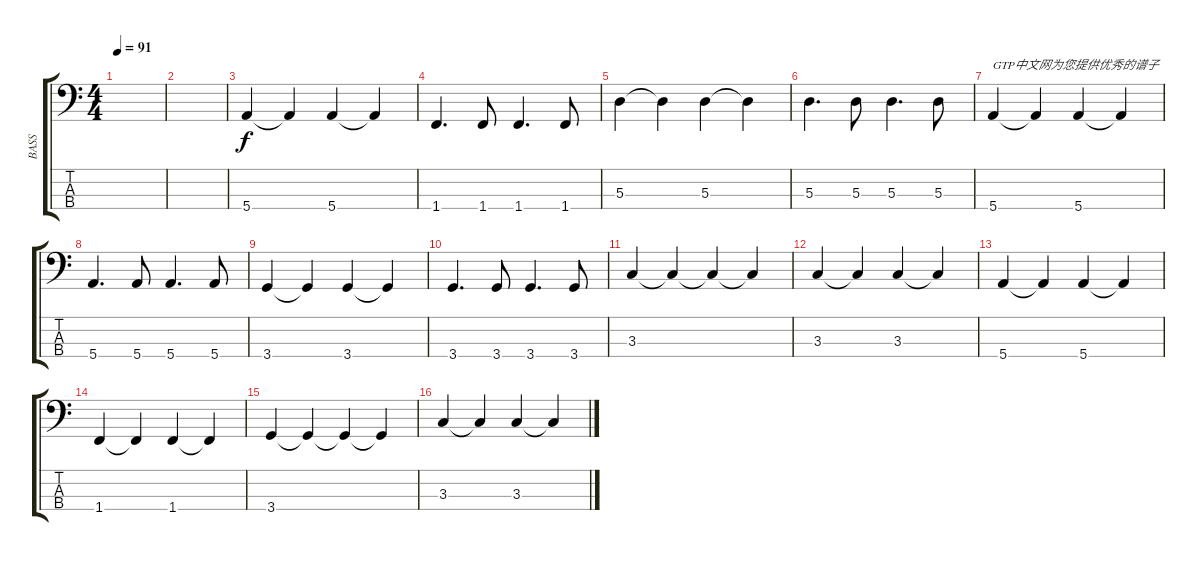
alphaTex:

\track ("BASS" "BASS") {instrument acousticguitarnylon}
\staff {score tabs}
\tuning (G2 D2 A1 E1) {hide}
\ts (4 4)
\tempo 91
\clef f4
\ks c
|
|
5.4.4 5.4{t}.4 5.4.4 5.4{t}.4 |
1.4.4{d} 1.4.8 1.4.4{d} 1.4.8 |
5.3.4 5.3{t}.4 5.3.4 5.3{t}.4 |
5.3.4{d} 5.3.8 5.3.4{d} 5.3.8 |
5.4.4{txt "GTP中文网为您提供优秀的谱子"} 5.4{t}.4 5.4.4 5.4{t}.4 |
5.4.4{d} 5.4.8 5.4.4{d} 5.4.8 |
3.4.4 3.4{t}.4 3.4.4 3.4{t}.4 |
3.4.4{d} 3.4.8 3.4.4{d} 3.4.8 |
3.3.4 3.3{t}.4 3.3{t}.4 3.3{t}.4 |
3.3.4 3.3{t}.4 3.3.4 3.3{t}.4 |
5.4.4 5.4{t}.4 5.4.4 5.4{t}.4 |
1.4.4 1.4{t}.4 1.4.4 1.4{t}.4 |
3.4.4 3.4{t}.4 3.4{t}.4 3.4{t}.4 |
3.3.4 3.3{t}.4 3.3.4 3.3{t}.4
